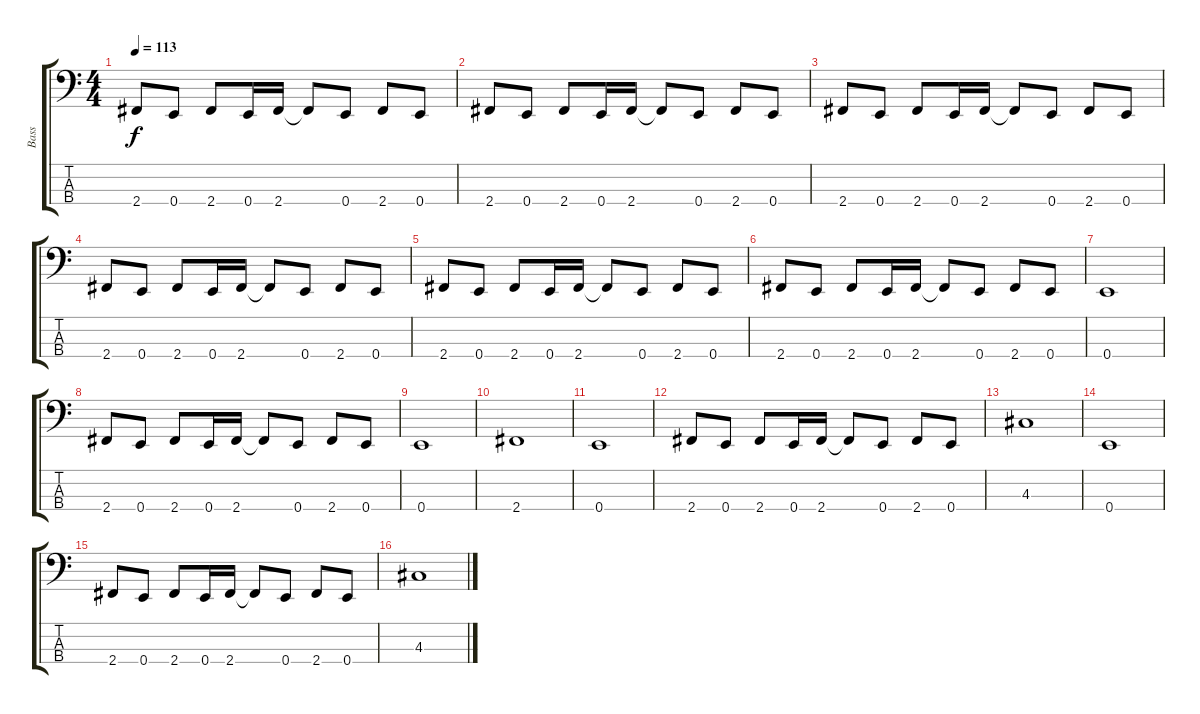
\track ("Bass" "Bass") {instrument electricbassfinger}
\staff {score tabs}
\tuning (G2 D2 A1 E1) {hide}
\ts (4 4)
\tempo 113
\clef f4
\ks c
2.4.8{dy f} 0.4.8 2.4.8 0.4.16 2.4.16 2.4{t}.8 0.4.8 2.4.8 0.4.8 |
2.4.8 0.4.8 2.4.8 0.4.16 2.4.16 2.4{t}.8 0.4.8 2.4.8 0.4.8 |
2.4.8 0.4.8 2.4.8 0.4.16 2.4.16 2.4{t}.8 0.4.8 2.4.8 0.4.8 |
2.4.8 0.4.8 2.4.8 0.4.16 2.4.16 2.4{t}.8 0.4.8 2.4.8 0.4.8 |
2.4.8 0.4.8 2.4.8 0.4.16 2.4.16 2.4{t}.8 0.4.8 2.4.8 0.4.8 |
2.4.8 0.4.8 2.4.8 0.4.16 2.4.16 2.4{t}.8 0.4.8 2.4.8 0.4.8 |
0.4.1 |
2.4.8 0.4.8 2.4.8 0.4.16 2.4.16 2.4{t}.8 0.4.8 2.4.8 0.4.8 |
0.4.1 |
2.4.1 |
0.4.1 |
2.4.8 0.4.8 2.4.8 0.4.16 2.4.16 2.4{t}.8 0.4.8 2.4.8 0.4.8 |
4.3.1 |
0.4.1 |
2.4.8 0.4.8 2.4.8 0.4.16 2.4.16 2.4{t}.8 0.4.8 2.4.8 0.4.8 |
4.3.1
